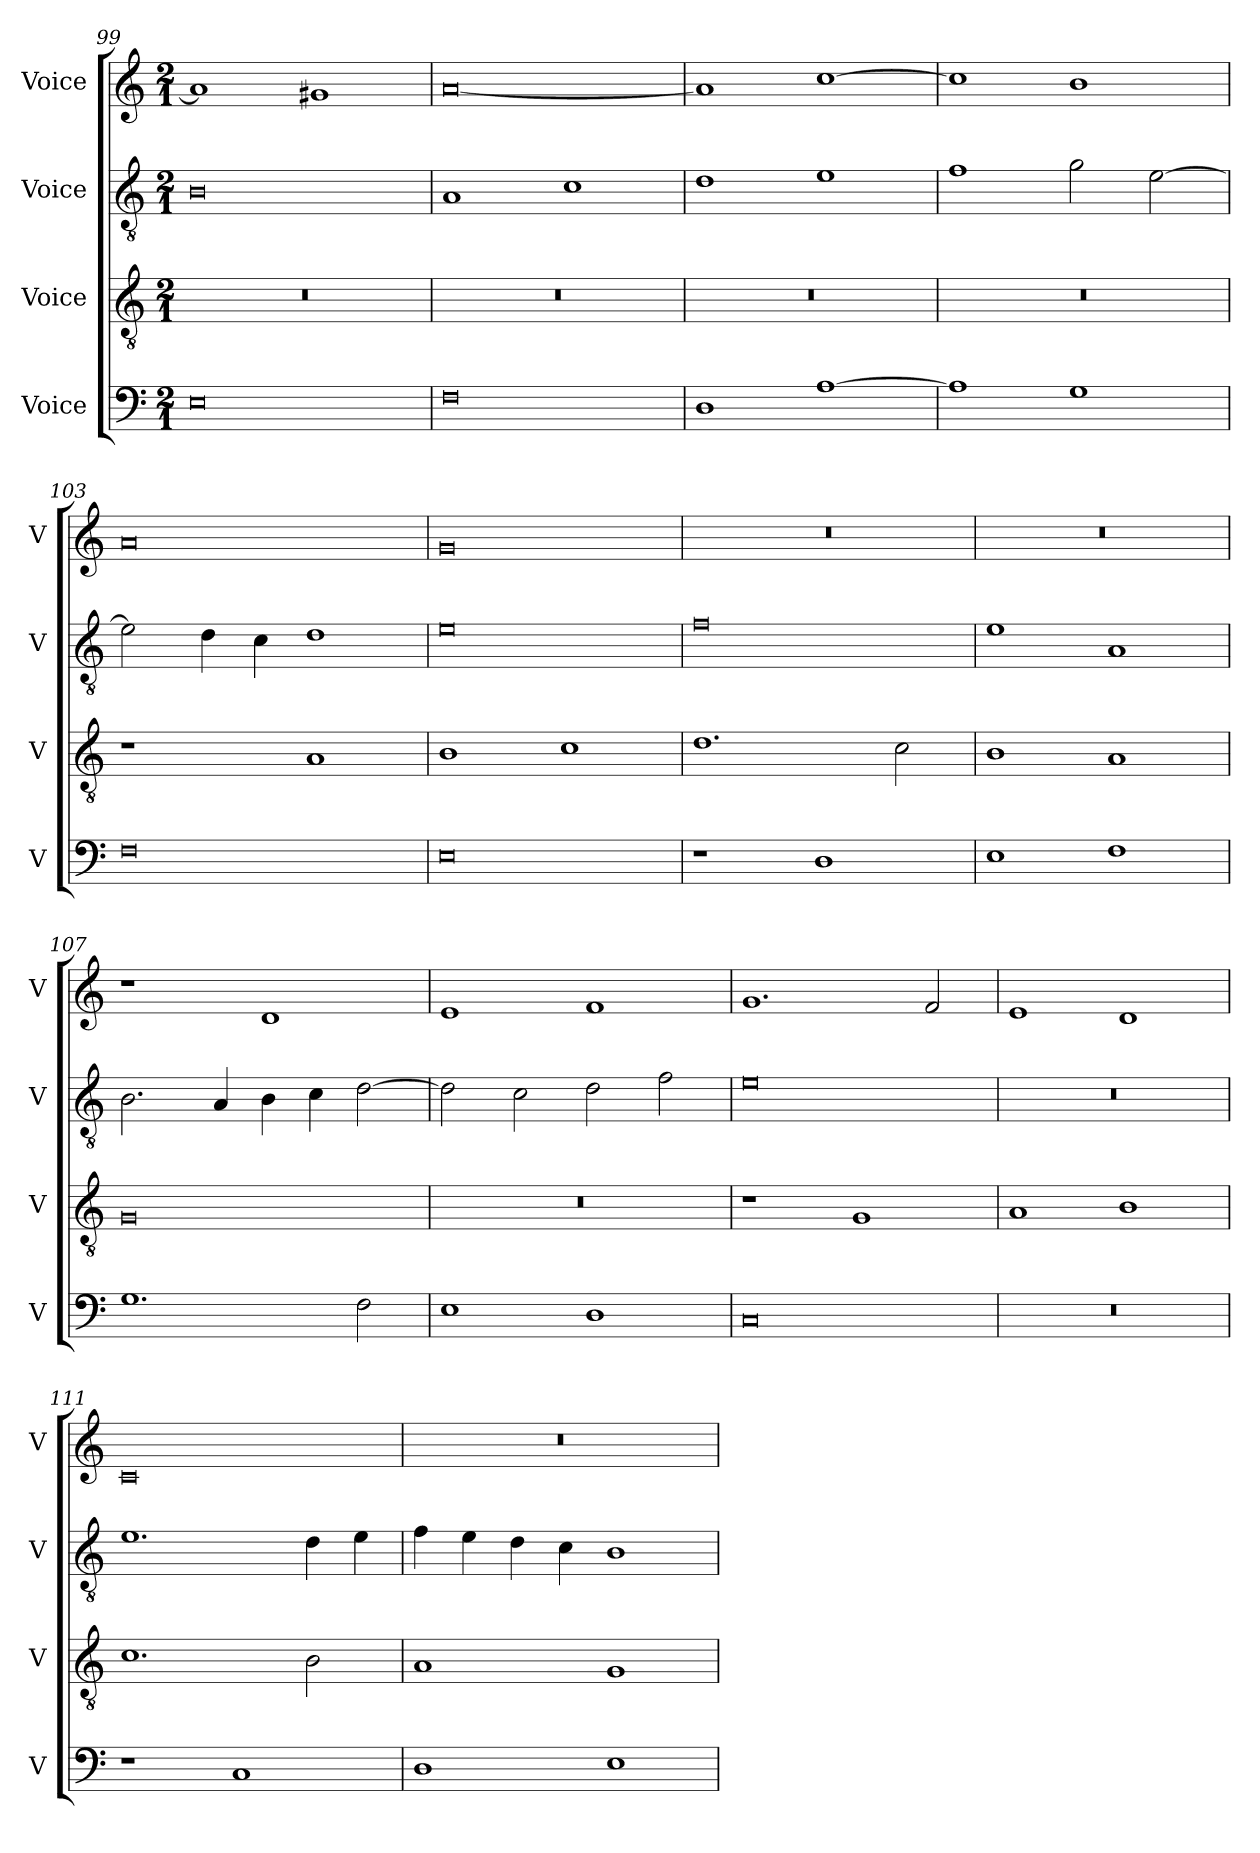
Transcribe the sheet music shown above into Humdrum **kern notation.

**kern	**kern	**kern	**kern
*part4	*part3	*part2	*part1
*staff4	*staff3	*staff2	*staff1
*I"Voice	*I"Voice	*I"Voice	*I"Voice
*I'V	*I'V	*I'V	*I'V
*clefF4	*clefGv2	*clefGv2	*clefG2
*k[]	*k[]	*k[]	*k[]
*M2/1	*M2/1	*M2/1	*M2/1
=99	=99	=99	=99
0E	0r	0B	1a]
.	.	.	1g#X
=100	=100	=100	=100
0F	0r	1A	[0a
.	.	1c	.
=101	=101	=101	=101
1D	0r	1d	1a]
[1A	.	1e	[1cc
=102	=102	=102	=102
1A]	0r	1f	1cc]
1G	.	2g\	1b
.	.	[2e\	.
=103	=103	=103	=103
0F	1r	2e\]	0a
.	.	4d\	.
.	.	4c\	.
.	1A	1d	.
=104	=104	=104	=104
0E	1B	0e	0g
.	1c	.	.
=105	=105	=105	=105
1r	1.d	0f	0r
1D	.	.	.
.	2c\	.	.
=106	=106	=106	=106
1E	1B	1e	0r
1F	1A	1A	.
!!LO:LB:g=z
=107	=107	=107	=107
1.G	0G	2.B\	1r
.	.	4A/	.
.	.	4B\	1d
.	.	4c\	.
2F\	.	[2d\	.
=108	=108	=108	=108
1E	0r	2d\]	1e
.	.	2c\	.
1D	.	2d\	1f
.	.	2f\	.
=109	=109	=109	=109
0C	1r	0e	1.g
.	1G	.	.
.	.	.	2f/
=110	=110	=110	=110
0r	1A	0r	1e
.	1B	.	1d
=111	=111	=111	=111
1r	1.c	1.e	0c
1C	.	.	.
.	2B\	4d\	.
.	.	4e\	.
=112	=112	=112	=112
1D	1A	4f\	0r
.	.	4e\	.
.	.	4d\	.
.	.	4c\	.
1E	1G	1B	.
=	=	=	=
*-	*-	*-	*-
